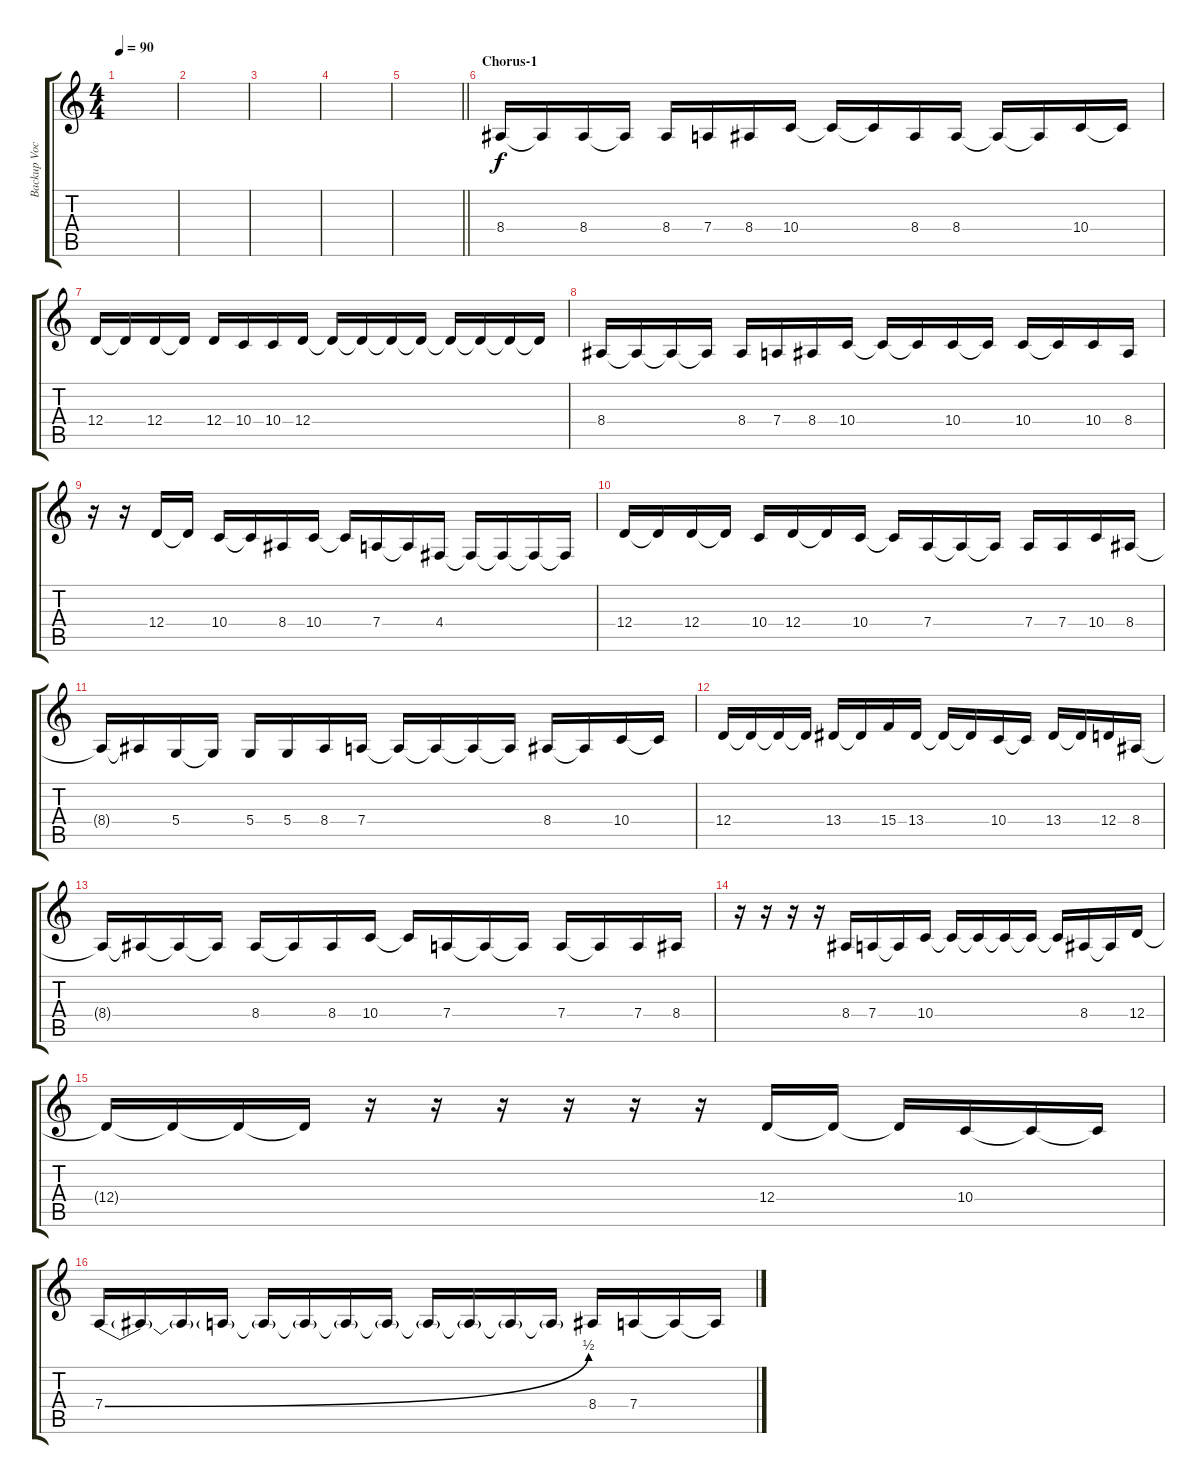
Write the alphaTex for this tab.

\track ("Backup Vocals" "Backup Voc") {instrument trumpet}
\staff {score tabs}
\tuning (E4 B3 G3 D3 A2 E2) {hide}
\ts (4 4)
\tempo 90
\clef g2
\ks c
|
|
|
|
\barLineRight lightlight
|
\section ("" "Chorus-1")
8.4.16 8.4{t}.16 8.4.16 8.4{t}.16 8.4.16 7.4.16 8.4.16 10.4.16 10.4{t}.16 10.4{t}.16 8.4.16 8.4.16 8.4{t}.16 8.4{t}.16 10.4.16 10.4{t}.16 |
12.4.16 12.4{t}.16 12.4.16 12.4{t}.16 12.4.16 10.4.16 10.4.16 12.4.16 12.4{t}.16 12.4{t}.16 12.4{t}.16 12.4{t}.16 12.4{t}.16 12.4{t}.16 12.4{t}.16 12.4{t}.16 |
8.4.16 8.4{t}.16 8.4{t}.16 8.4{t}.16 8.4.16 7.4.16 8.4.16 10.4.16 10.4{t}.16 10.4{t}.16 10.4.16 10.4{t}.16 10.4.16 10.4{t}.16 10.4.16 8.4.16 |
r.16 r.16 12.4.16 12.4{t}.16 10.4.16 10.4{t}.16 8.4.16 10.4.16 10.4{t}.16 7.4.16 7.4{t}.16 4.4.16 4.4{t}.16 4.4{t}.16 4.4{t}.16 4.4{t}.16 |
12.4.16 12.4{t}.16 12.4.16 12.4{t}.16 10.4.16 12.4.16 12.4{t}.16 10.4.16 10.4{t}.16 7.4.16 7.4{t}.16 7.4{t}.16 7.4.16 7.4.16 10.4.16 8.4.16 |
8.4{t}.16 8.4{t}.16 5.4.16 5.4{t}.16 5.4.16 5.4.16 8.4.16 7.4.16 7.4{t}.16 7.4{t}.16 7.4{t}.16 7.4{t}.16 8.4.16 8.4{t}.16 10.4.16 10.4{t}.16 |
12.4.16 12.4{t}.16 12.4{t}.16 12.4{t}.16 13.4.16 13.4{t}.16 15.4.16 13.4.16 13.4{t}.16 13.4{t}.16 10.4.16 10.4{t}.16 13.4.16 13.4{t}.16 12.4.16 8.4.16 |
8.4{t}.16 8.4{t}.16 8.4{t}.16 8.4{t}.16 8.4.16 8.4{t}.16 8.4.16 10.4.16 10.4{t}.16 7.4.16 7.4{t}.16 7.4{t}.16 7.4.16 7.4{t}.16 7.4.16 8.4.16 |
r.16 r.16 r.16 r.16 8.4.16 7.4.16 7.4{t}.16 10.4.16 10.4{t}.16 10.4{t}.16 10.4{t}.16 10.4{t}.16 10.4{t}.16 8.4.16 8.4{t}.16 12.4.16 |
12.4{t}.16 12.4{t}.16 12.4{t}.16 12.4{t}.16 r.16 r.16 r.16 r.16 r.16 r.16 12.4.16 12.4{t}.16 12.4{t}.16 10.4.16 10.4{t}.16 10.4{t}.16 |
7.4{be (bend 0 0 60 2)}.16 7.4{t}.16 7.4{t}.16 7.4{t}.16 7.4{t}.16 7.4{t}.16 7.4{t}.16 7.4{t}.16 7.4{t}.16 7.4{t}.16 7.4{t}.16 7.4{t}.16 8.4.16 7.4.16 7.4{t}.16 7.4{t}.16
